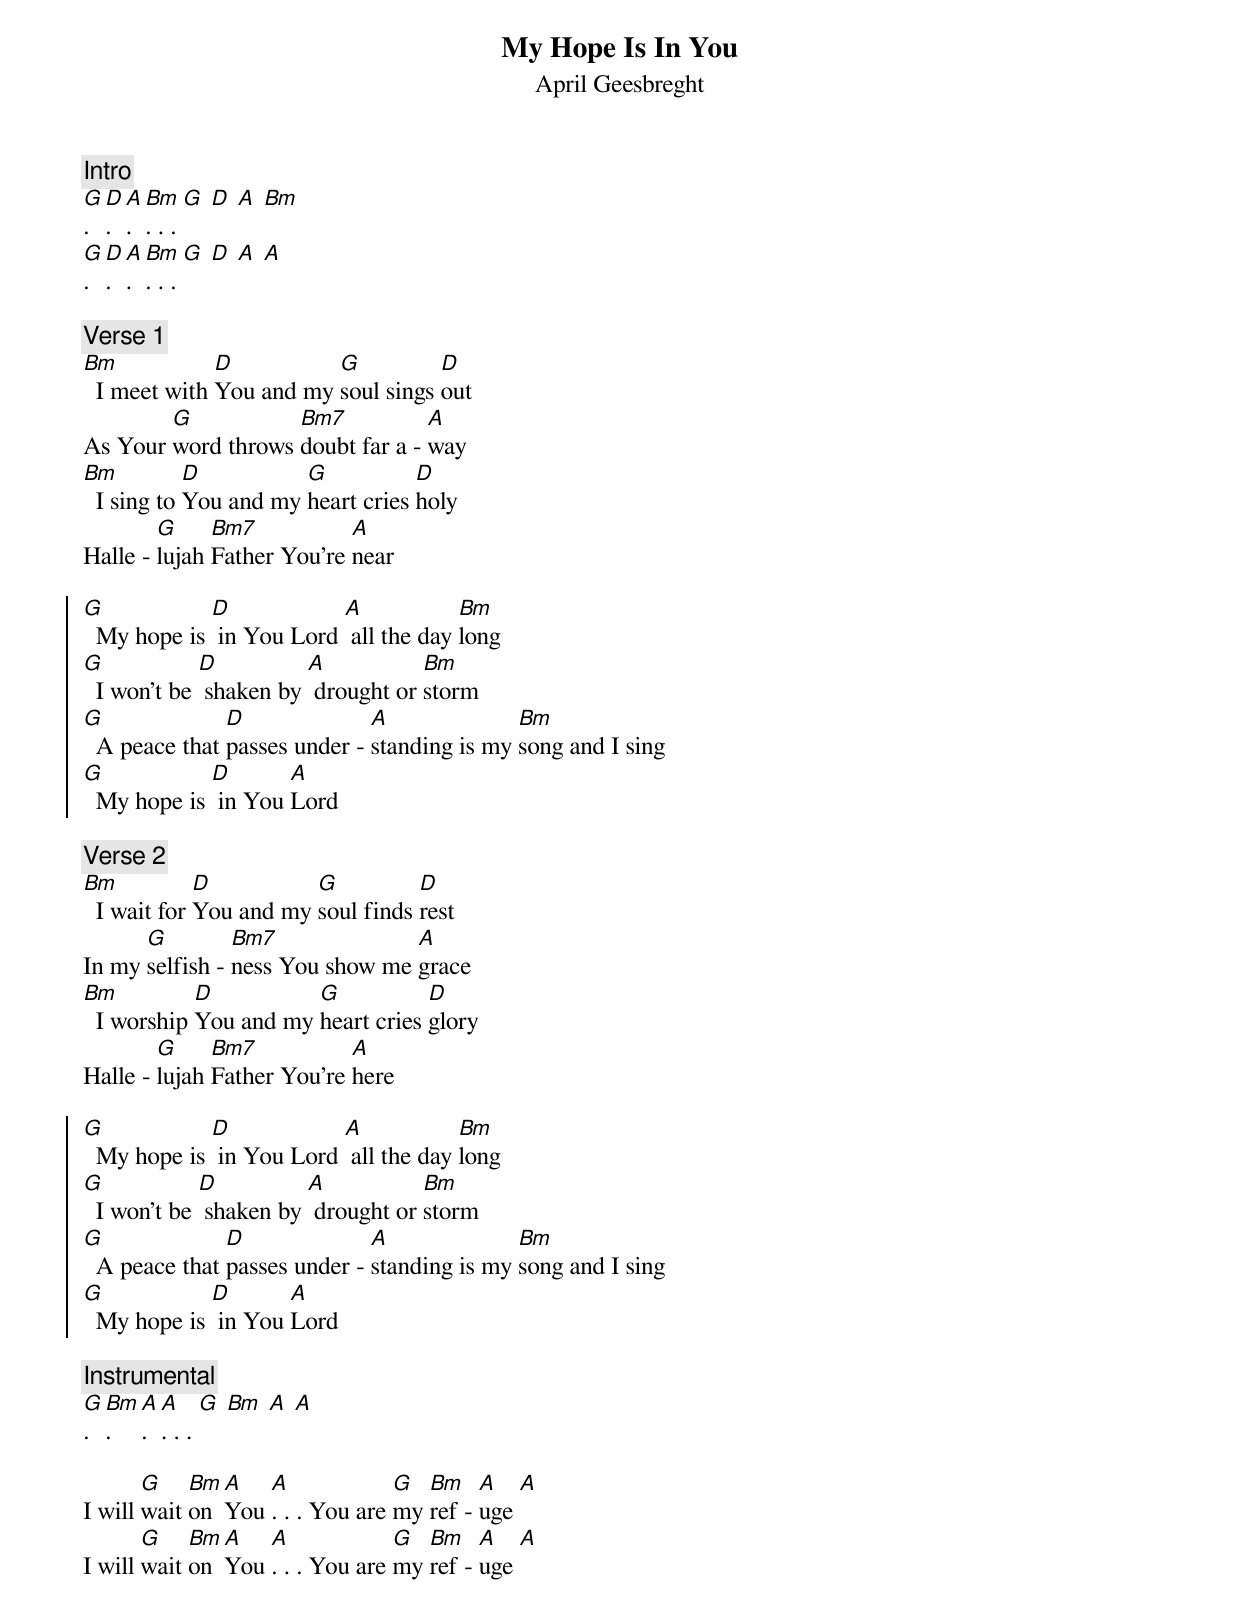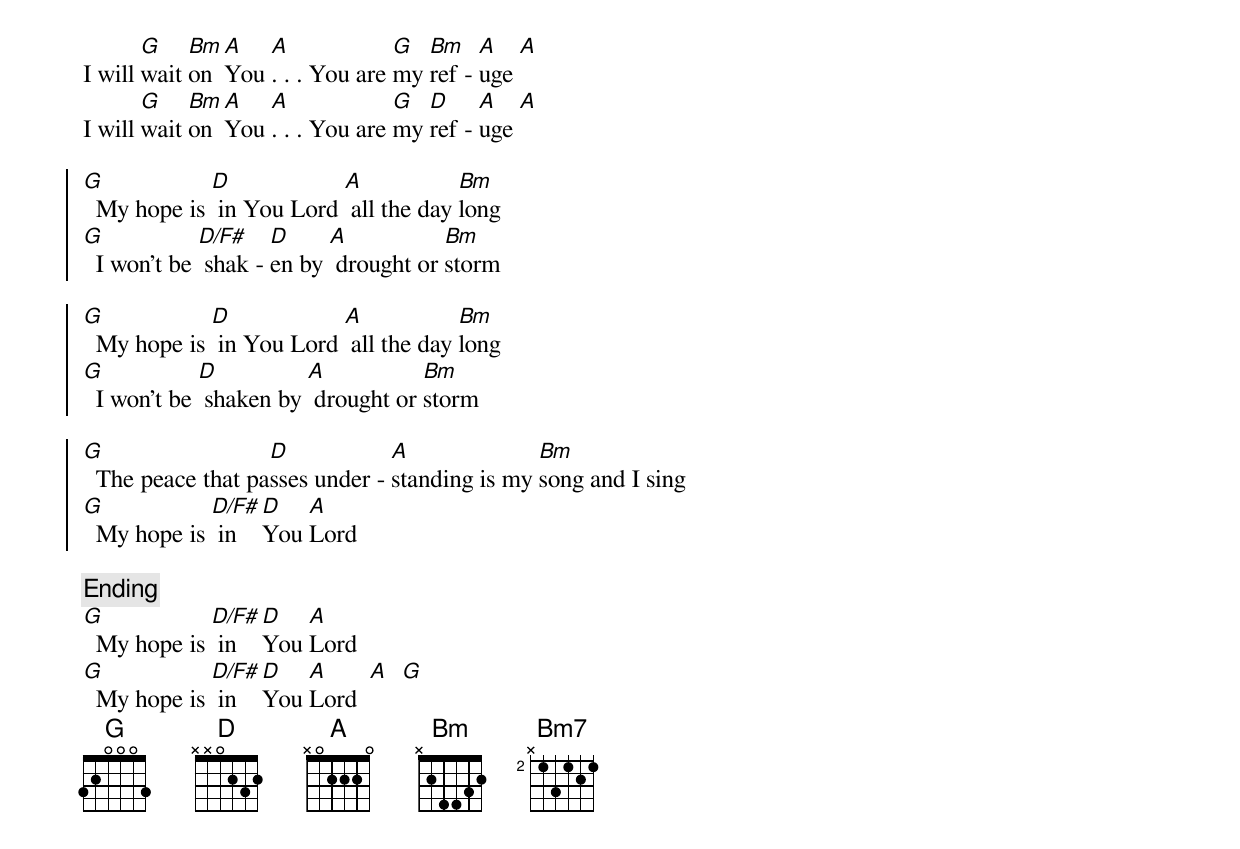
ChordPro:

{title:My Hope Is In You}
{subtitle:April Geesbreght}
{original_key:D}
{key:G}
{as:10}
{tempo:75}
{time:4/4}
{c:Intro}
[G]. [D]. [A]. [Bm]. . . [G] [D] [A] [Bm]
[G]. [D]. [A]. [Bm]. . . [G] [D] [A] [A]

{c:Verse 1}
[Bm]  I meet with [D]You and my [G]soul sings [D]out
As Your [G]word throws [Bm7]doubt far a - [A]way
[Bm]  I sing to [D]You and my [G]heart cries [D]holy
Halle - [G]lujah [Bm7]Father You're [A]near

{soc}
[G]  My hope is [D] in You Lord [A] all the day [Bm]long
[G]  I won't be [D] shaken by [A] drought or [Bm]storm
[G]  A peace that [D]passes under - [A]standing is my [Bm]song and I sing
[G]  My hope is [D] in You [A]Lord
{eoc}

{c:Verse 2}
[Bm]  I wait for [D]You and my [G]soul finds [D]rest
In my [G]selfish - [Bm7]ness You show me [A]grace
[Bm]  I worship [D]You and my [G]heart cries [D]glory
Halle - [G]lujah [Bm7]Father You're [A]here

{soc}
[G]  My hope is [D] in You Lord [A] all the day [Bm]long
[G]  I won't be [D] shaken by [A] drought or [Bm]storm
[G]  A peace that [D]passes under - [A]standing is my [Bm]song and I sing
[G]  My hope is [D] in You [A]Lord
{eoc}

{c:Instrumental}
[G]. [Bm]. [A]. [A]. . . [G] [Bm] [A] [A]

{sob}
I will [G]wait [Bm]on [A]You [A]. . . You are [G]my [Bm]ref - [A]uge [A]
I will [G]wait [Bm]on [A]You [A]. . . You are [G]my [Bm]ref - [A]uge [A]

I will [G]wait [Bm]on [A]You [A]. . . You are [G]my [Bm]ref - [A]uge [A]
I will [G]wait [Bm]on [A]You [A]. . . You are [G]my [D]ref - [A]uge [A]
{eob}

{soc}
[G]  My hope is [D] in You Lord [A] all the day [Bm]long
[G]  I won't be [D/F#] shak - [D]en by [A] drought or [Bm]storm

[G]  My hope is [D] in You Lord [A] all the day [Bm]long
[G]  I won't be [D] shaken by [A] drought or [Bm]storm

[G]  The peace that pa[D]sses under - [A]standing is my [Bm]song and I sing
[G]  My hope is [D/F#] in [D]You [A]Lord
{eoc}

{c:Ending}
[G]  My hope is [D/F#] in [D]You [A]Lord
[G]  My hope is [D/F#] in [D]You [A]Lord  [A]  [G]
